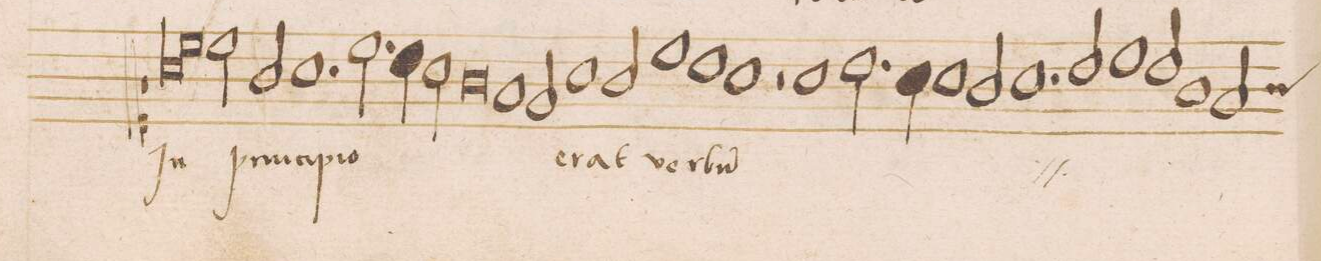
**kern	**text
*I"DISCANTVS	*
*clefC1	*
*k[]	*
*met(C|)	*
*M2/1	*
1r	.
*lig	*
1a	In
=2	=2
1cc	.
*Xlig	*
2cc\	prin-
2g/	-ci-
=3	=3
1.a	-pi-
2.cc\	-o
=4	=4
4b\	.
2a\	.
0g	.
=5	=5
1f	.
=6	=6
2e/	.
1a	e-
2g/	-rat
=7	=7
1cc	ver-
1b	.
=8	=8
1a	-bu(m)
*	*ij
2r	.
1a	In
=9	=9
2.b\	prin-
4a\	-ci-
1a	-pi-
=10	=10
2g/	-o
1.a	e-
=11	=11
2b/	-rat
1cc	ver-
=12	=12
2b/	.
1g	.
2f/	.
*custos:g	*
=13	=13
*-	*-
